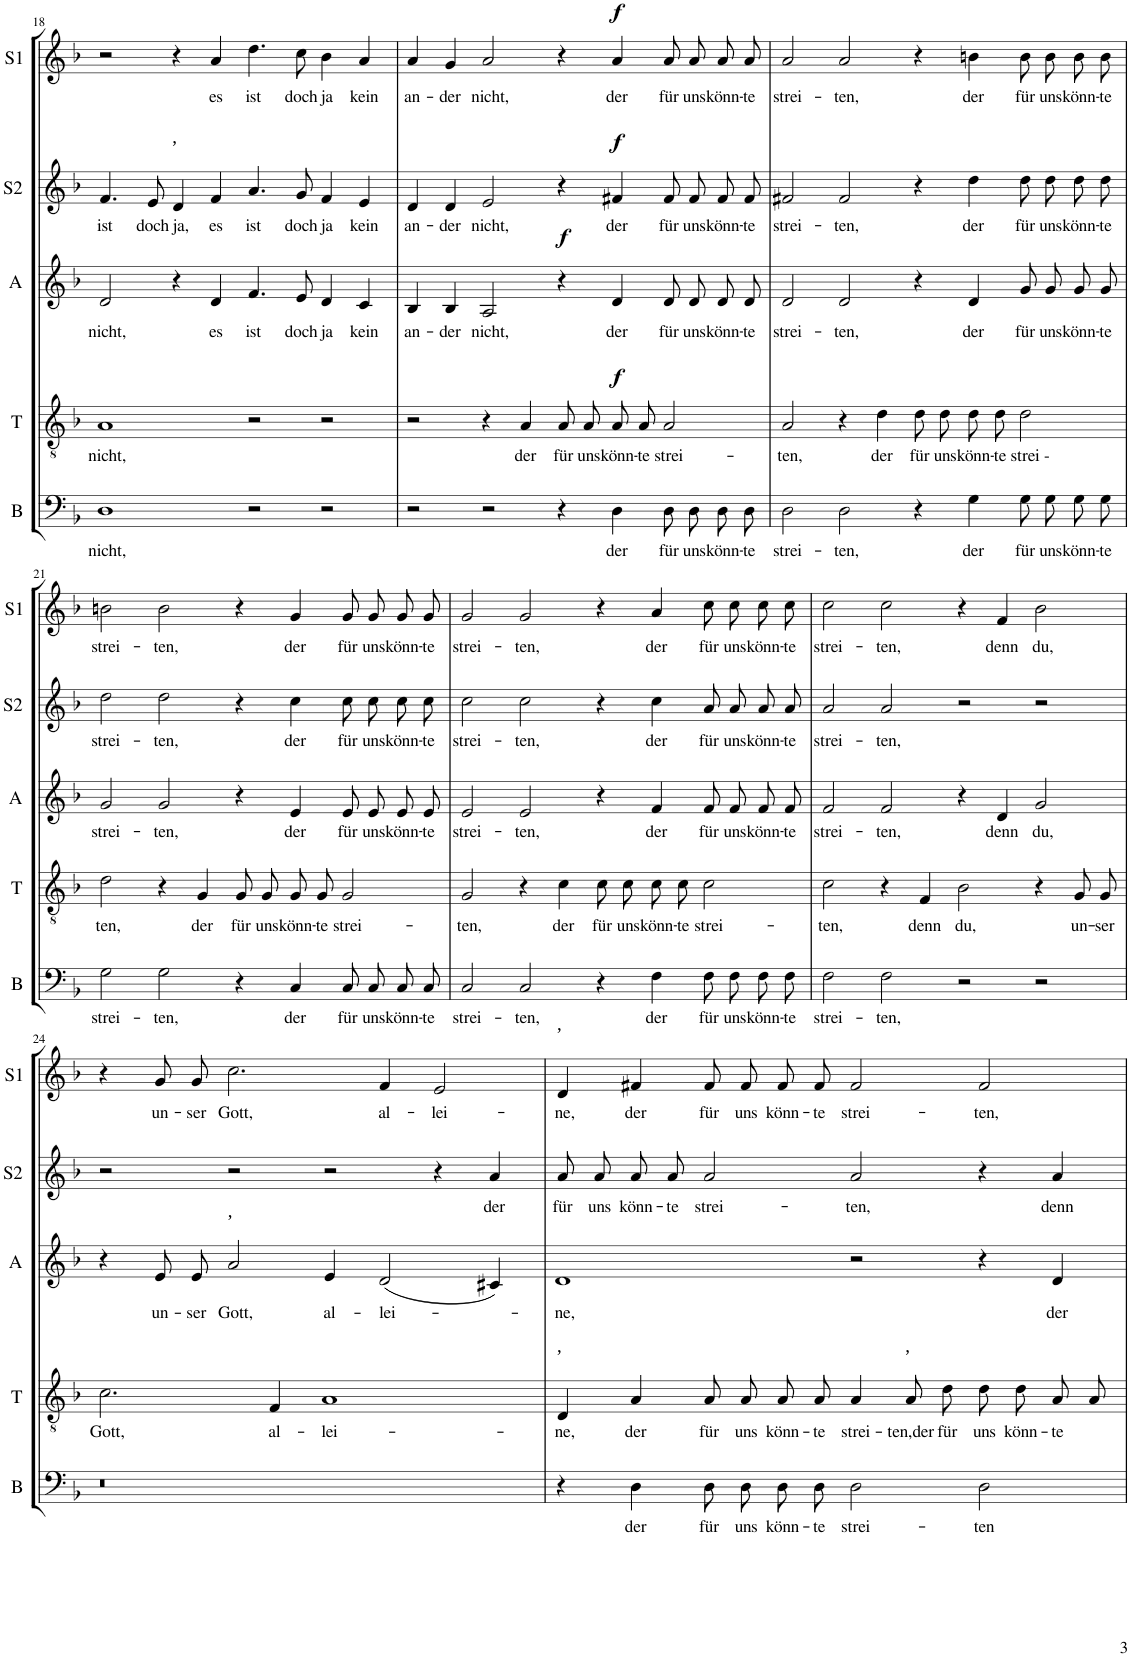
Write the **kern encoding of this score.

**kern	**text	**kern	**text	**dynam	**kern	**text	**dynam	**kern	**text	**dynam	**kern	**text	**dynam
*part5	*part5	*part4	*part4	*part4	*part3	*part3	*part3	*part2	*part2	*part2	*part1	*part1	*part1
*staff5	*staff5	*staff4	*staff4	*staff4	*staff3	*staff3	*staff3	*staff2	*staff2	*staff2	*staff1	*staff1	*staff1
*I"Baß	*	*I"Tenor	*	*	*I"Alt	*	*	*I"Sopran 2	*	*	*I"Sopran 1	*	*
*I'B	*	*I'T	*	*	*I'A	*	*	*I'S2	*	*	*I'S1	*	*
!!LO:PB:g=z
*clefF4	*	*clefGv2	*	*	*clefG2	*	*	*clefG2	*	*	*clefG2	*	*
*k[b-]	*	*k[b-]	*	*	*k[b-]	*	*	*k[b-]	*	*	*k[b-]	*	*
=18	=18	=18	=18	=18	=18	=18	=18	=18	=18	=18	=18	=18	=18
!	!LO:LY:b	!	!LO:LY:b	!	!	!LO:LY:b	!	!	!LO:LY:b	!	!	!	!
1D	nicht,	1A	nicht,	.	2d/	nicht,	.	4.f/	ist	.	2r	.	.
!	!	!	!	!	!	!	!	!	!LO:LY:b	!	!	!	!
.	.	.	.	.	.	.	.	8e/	doch	.	.	.	.
!	!	!	!	!	!	!	!	!LO:TX:a:t=,	!	!	!	!	!
!	!	!	!	!	!	!	!	!	!LO:LY:b	!	!	!	!
.	.	.	.	.	4r	.	.	4d/	ja,	.	4r	.	.
!	!	!	!	!	!	!LO:LY:b	!	!	!LO:LY:b	!	!	!LO:LY:b	!
.	.	.	.	.	4d/	es	.	4f/	es	.	4a/	es	.
!	!	!	!	!	!	!LO:LY:b	!	!	!LO:LY:b	!	!	!LO:LY:b	!
2r	.	2r	.	.	4.f/	ist	.	4.a/	ist	.	4.dd\	ist	.
!	!	!	!	!	!	!LO:LY:b	!	!	!LO:LY:b	!	!	!LO:LY:b	!
.	.	.	.	.	8e/	doch	.	8g/	doch	.	8cc\	doch	.
!	!	!	!	!	!	!LO:LY:b	!	!	!LO:LY:b	!	!	!LO:LY:b	!
2r	.	2r	.	.	4d/	ja	.	4f/	ja	.	4b-\	ja	.
!	!	!	!	!	!	!LO:LY:b	!	!	!LO:LY:b	!	!	!LO:LY:b	!
.	.	.	.	.	4c/	kein	.	4e/	kein	.	4a/	kein	.
=19	=19	=19	=19	=19	=19	=19	=19	=19	=19	=19	=19	=19	=19
!	!	!	!	!	!	!LO:LY:b	!	!	!LO:LY:b	!	!	!LO:LY:b	!
2r	.	2r	.	.	4B-/	an-	.	4d/	an-	.	4a/	an-	.
!	!	!	!	!	!	!LO:LY:b	!	!	!LO:LY:b	!	!	!LO:LY:b	!
.	.	.	.	.	4B-/	-der	.	4d/	-der	.	4g/	-der	.
!	!	!	!	!	!	!LO:LY:b	!	!	!LO:LY:b	!	!	!LO:LY:b	!
2r	.	4r	.	.	2A/	nicht,	.	2e/	nicht,	.	2a/	nicht,	.
!	!	!	!LO:LY:b	!	!	!	!	!	!	!	!	!	!
.	.	4A/	der	.	.	.	.	.	.	.	.	.	.
!	!	!	!LO:LY:b	!	!	!	!LO:DY:a	!	!	!	!	!	!
4r	.	8A/	für	.	4r	.	f	4r	.	.	4r	.	.
!	!	!	!LO:LY:b	!	!	!	!	!	!	!	!	!	!
.	.	8A/	uns	.	.	.	.	.	.	.	.	.	.
!	!LO:LY:b	!	!LO:LY:b	!LO:DY:a	!	!LO:LY:b	!	!	!LO:LY:b	!LO:DY:a	!	!LO:LY:b	!LO:DY:a
4D\	der	8A/	könn-	f	4d/	der	.	4f#X/	der	f	4a/	der	f
!	!	!	!LO:LY:b	!	!	!	!	!	!	!	!	!	!
.	.	8A/	-te	.	.	.	.	.	.	.	.	.	.
!	!LO:LY:b	!	!LO:LY:b	!	!	!LO:LY:b	!	!	!LO:LY:b	!	!	!LO:LY:b	!
8D\	für	2A/	strei-	.	8d/	für	.	8f#/	für	.	8a/	für	.
!	!LO:LY:b	!	!	!	!	!LO:LY:b	!	!	!LO:LY:b	!	!	!LO:LY:b	!
8D\	uns	.	.	.	8d/	uns	.	8f#/	uns	.	8a/	uns	.
!	!LO:LY:b	!	!	!	!	!LO:LY:b	!	!	!LO:LY:b	!	!	!LO:LY:b	!
8D\	könn-	.	.	.	8d/	könn-	.	8f#/	könn-	.	8a/	könn-	.
!	!LO:LY:b	!	!	!	!	!LO:LY:b	!	!	!LO:LY:b	!	!	!LO:LY:b	!
8D\	-te	.	.	.	8d/	-te	.	8f#/	-te	.	8a/	-te	.
=20	=20	=20	=20	=20	=20	=20	=20	=20	=20	=20	=20	=20	=20
!	!LO:LY:b	!	!LO:LY:b	!	!	!LO:LY:b	!	!	!LO:LY:b	!	!	!LO:LY:b	!
2D\	strei-	2A/	-ten,	.	2d/	strei-	.	2f#X/	strei-	.	2a/	strei-	.
!	!LO:LY:b	!	!	!	!	!LO:LY:b	!	!	!LO:LY:b	!	!	!LO:LY:b	!
2D\	-ten,	4r	.	.	2d/	-ten,	.	2f#/	-ten,	.	2a/	-ten,	.
!	!	!	!LO:LY:b	!	!	!	!	!	!	!	!	!	!
.	.	4d\	der	.	.	.	.	.	.	.	.	.	.
!	!	!	!LO:LY:b	!	!	!	!	!	!	!	!	!	!
4r	.	8d\	für	.	4r	.	.	4r	.	.	4r	.	.
!	!	!	!LO:LY:b	!	!	!	!	!	!	!	!	!	!
.	.	8d\	uns	.	.	.	.	.	.	.	.	.	.
!	!LO:LY:b	!	!LO:LY:b	!	!	!LO:LY:b	!	!	!LO:LY:b	!	!	!LO:LY:b	!
4G\	der	8d\	könn-	.	4d/	der	.	4dd\	der	.	4bn\	der	.
!	!	!	!LO:LY:b	!	!	!	!	!	!	!	!	!	!
.	.	8d\	-te	.	.	.	.	.	.	.	.	.	.
!	!LO:LY:b	!	!LO:LY:b	!	!	!LO:LY:b	!	!	!LO:LY:b	!	!	!LO:LY:b	!
8G\	für	2d\	strei -	.	8g/	für	.	8dd\	für	.	8b\	für	.
!	!LO:LY:b	!	!	!	!	!LO:LY:b	!	!	!LO:LY:b	!	!	!LO:LY:b	!
8G\	uns	.	.	.	8g/	uns	.	8dd\	uns	.	8b\	uns	.
!	!LO:LY:b	!	!	!	!	!LO:LY:b	!	!	!LO:LY:b	!	!	!LO:LY:b	!
8G\	könn-	.	.	.	8g/	könn-	.	8dd\	könn-	.	8b\	könn-	.
!	!LO:LY:b	!	!	!	!	!LO:LY:b	!	!	!LO:LY:b	!	!	!LO:LY:b	!
8G\	-te	.	.	.	8g/	-te	.	8dd\	-te	.	8b\	-te	.
!!LO:LB:g=z
=21	=21	=21	=21	=21	=21	=21	=21	=21	=21	=21	=21	=21	=21
!	!LO:LY:b	!	!LO:LY:b	!	!	!LO:LY:b	!	!	!LO:LY:b	!	!	!LO:LY:b	!
2G\	strei-	2d\	ten,	.	2g/	strei-	.	2dd\	strei-	.	2bn\	strei-	.
!	!LO:LY:b	!	!	!	!	!LO:LY:b	!	!	!LO:LY:b	!	!	!LO:LY:b	!
2G\	-ten,	4r	.	.	2g/	-ten,	.	2dd\	-ten,	.	2b\	-ten,	.
!	!	!	!LO:LY:b	!	!	!	!	!	!	!	!	!	!
.	.	4G/	der	.	.	.	.	.	.	.	.	.	.
!	!	!	!LO:LY:b	!	!	!	!	!	!	!	!	!	!
4r	.	8G/	für	.	4r	.	.	4r	.	.	4r	.	.
!	!	!	!LO:LY:b	!	!	!	!	!	!	!	!	!	!
.	.	8G/	uns	.	.	.	.	.	.	.	.	.	.
!	!LO:LY:b	!	!LO:LY:b	!	!	!LO:LY:b	!	!	!LO:LY:b	!	!	!LO:LY:b	!
4C/	der	8G/	könn-	.	4e/	der	.	4cc\	der	.	4g/	der	.
!	!	!	!LO:LY:b	!	!	!	!	!	!	!	!	!	!
.	.	8G/	-te	.	.	.	.	.	.	.	.	.	.
!	!LO:LY:b	!	!LO:LY:b	!	!	!LO:LY:b	!	!	!LO:LY:b	!	!	!LO:LY:b	!
8C/	für	2G/	strei-	.	8e/	für	.	8cc\	für	.	8g/	für	.
!	!LO:LY:b	!	!	!	!	!LO:LY:b	!	!	!LO:LY:b	!	!	!LO:LY:b	!
8C/	uns	.	.	.	8e/	uns	.	8cc\	uns	.	8g/	uns	.
!	!LO:LY:b	!	!	!	!	!LO:LY:b	!	!	!LO:LY:b	!	!	!LO:LY:b	!
8C/	könn-	.	.	.	8e/	könn-	.	8cc\	könn-	.	8g/	könn-	.
!	!LO:LY:b	!	!	!	!	!LO:LY:b	!	!	!LO:LY:b	!	!	!LO:LY:b	!
8C/	-te	.	.	.	8e/	-te	.	8cc\	-te	.	8g/	-te	.
=22	=22	=22	=22	=22	=22	=22	=22	=22	=22	=22	=22	=22	=22
!	!LO:LY:b	!	!LO:LY:b	!	!	!LO:LY:b	!	!	!LO:LY:b	!	!	!LO:LY:b	!
2C/	strei-	2G/	-ten,	.	2e/	strei-	.	2cc\	strei-	.	2g/	strei-	.
!	!LO:LY:b	!	!	!	!	!LO:LY:b	!	!	!LO:LY:b	!	!	!LO:LY:b	!
2C/	-ten,	4r	.	.	2e/	-ten,	.	2cc\	-ten,	.	2g/	-ten,	.
!	!	!	!LO:LY:b	!	!	!	!	!	!	!	!	!	!
.	.	4c\	der	.	.	.	.	.	.	.	.	.	.
!	!	!	!LO:LY:b	!	!	!	!	!	!	!	!	!	!
4r	.	8c\	für	.	4r	.	.	4r	.	.	4r	.	.
!	!	!	!LO:LY:b	!	!	!	!	!	!	!	!	!	!
.	.	8c\	uns	.	.	.	.	.	.	.	.	.	.
!	!LO:LY:b	!	!LO:LY:b	!	!	!LO:LY:b	!	!	!LO:LY:b	!	!	!LO:LY:b	!
4F\	der	8c\	könn-	.	4f/	der	.	4cc\	der	.	4a/	der	.
!	!	!	!LO:LY:b	!	!	!	!	!	!	!	!	!	!
.	.	8c\	-te	.	.	.	.	.	.	.	.	.	.
!	!LO:LY:b	!	!LO:LY:b	!	!	!LO:LY:b	!	!	!LO:LY:b	!	!	!LO:LY:b	!
8F\	für	2c\	strei-	.	8f/	für	.	8a/	für	.	8cc\	für	.
!	!LO:LY:b	!	!	!	!	!LO:LY:b	!	!	!LO:LY:b	!	!	!LO:LY:b	!
8F\	uns	.	.	.	8f/	uns	.	8a/	uns	.	8cc\	uns	.
!	!LO:LY:b	!	!	!	!	!LO:LY:b	!	!	!LO:LY:b	!	!	!LO:LY:b	!
8F\	könn-	.	.	.	8f/	könn-	.	8a/	könn-	.	8cc\	könn-	.
!	!LO:LY:b	!	!	!	!	!LO:LY:b	!	!	!LO:LY:b	!	!	!LO:LY:b	!
8F\	-te	.	.	.	8f/	-te	.	8a/	-te	.	8cc\	-te	.
=23	=23	=23	=23	=23	=23	=23	=23	=23	=23	=23	=23	=23	=23
!	!LO:LY:b	!	!LO:LY:b	!	!	!LO:LY:b	!	!	!LO:LY:b	!	!	!LO:LY:b	!
2F\	strei-	2c\	-ten,	.	2f/	strei-	.	2a/	strei-	.	2cc\	strei-	.
!	!LO:LY:b	!	!	!	!	!LO:LY:b	!	!	!LO:LY:b	!	!	!LO:LY:b	!
2F\	-ten,	4r	.	.	2f/	-ten,	.	2a/	-ten,	.	2cc\	-ten,	.
!	!	!	!LO:LY:b	!	!	!	!	!	!	!	!	!	!
.	.	4F/	denn	.	.	.	.	.	.	.	.	.	.
!	!	!	!LO:LY:b	!	!	!	!	!	!	!	!	!	!
2r	.	2B-\	du,	.	4r	.	.	2r	.	.	4r	.	.
!	!	!	!	!	!	!LO:LY:b	!	!	!	!	!	!LO:LY:b	!
.	.	.	.	.	4d/	denn	.	.	.	.	4f/	denn	.
!	!	!	!	!	!	!LO:LY:b	!	!	!	!	!	!LO:LY:b	!
2r	.	4r	.	.	2g/	du,	.	2r	.	.	2b-\	du,	.
!	!	!	!LO:LY:b	!	!	!	!	!	!	!	!	!	!
.	.	8G/	un-	.	.	.	.	.	.	.	.	.	.
!	!	!	!LO:LY:b	!	!	!	!	!	!	!	!	!	!
.	.	8G/	-ser	.	.	.	.	.	.	.	.	.	.
!!LO:LB:g=z
=24	=24	=24	=24	=24	=24	=24	=24	=24	=24	=24	=24	=24	=24
!	!	!	!LO:LY:b	!	!	!	!	!	!	!	!	!	!
1r	.	2.c\	Gott,	.	4r	.	.	2r	.	.	4r	.	.
!	!	!	!	!	!	!LO:LY:b	!	!	!	!	!	!LO:LY:b	!
.	.	.	.	.	8e/	un-	.	.	.	.	8g/	un-	.
!	!	!	!	!	!	!LO:LY:b	!	!	!	!	!	!LO:LY:b	!
.	.	.	.	.	8e/	-ser	.	.	.	.	8g/	-ser	.
!	!	!	!	!	!LO:TX:a:t=,	!	!	!	!	!	!	!	!
!	!	!	!	!	!	!LO:LY:b	!	!	!	!	!	!LO:LY:b	!
.	.	.	.	.	2a/	Gott,	.	2r	.	.	[2cc\	Gott,	.
!	!	!	!LO:LY:b	!	!	!	!	!	!	!	!	!	!
.	.	4F/	al-	.	.	.	.	.	.	.	.	.	.
!	!	!	!LO:LY:b	!	!	!LO:LY:b	!	!	!	!	!	!	!
1ryy	.	1A	-lei-	.	4e/	al-	.	2r	.	.	4ryy	.	.
!	!	!	!	!	!	!LO:LY:b	!	!	!	!	!	!LO:LY:b	!
.	.	.	.	.	(<2d/	-lei-	.	.	.	.	4f/	al-	.
!	!	!	!	!	!	!	!	!	!	!	!	!LO:LY:b	!
.	.	.	.	.	.	.	.	4r	.	.	2e/	-lei-	.
!	!	!	!	!	!	!	!	!	!LO:LY:b	!	!	!	!
.	.	.	.	.	4c#X/)	.	.	4a/	der	.	.	.	.
=25	=25	=25	=25	=25	=25	=25	=25	=25	=25	=25	=25	=25	=25
!	!	!	!	!	!	!	!	!	!	!	!LO:TX:a:t=,	!	!
!	!	!LO:TX:a:t=,	!	!	!	!	!	!	!	!	!	!	!
!	!	!	!LO:LY:b	!	!	!LO:LY:b	!	!	!LO:LY:b	!	!	!LO:LY:b	!
4r	.	4D/	-ne,	.	1d	-ne,	.	8a/	für	.	4d/	-ne,	.
!	!	!	!	!	!	!	!	!	!LO:LY:b	!	!	!	!
.	.	.	.	.	.	.	.	8a/	uns	.	.	.	.
!	!LO:LY:b	!	!LO:LY:b	!	!	!	!	!	!LO:LY:b	!	!	!	!
4D\	der	4A/	der	.	.	.	.	8a/	könn-	.	4cc\]	.	.
!	!	!	!	!	!	!	!	!	!LO:LY:b	!	!	!	!
.	.	.	.	.	.	.	.	8a/	-te	.	.	.	.
!	!LO:LY:b	!	!LO:LY:b	!	!	!	!	!	!LO:LY:b	!	!	!LO:LY:b	!
8D\	für	8A/	für	.	.	.	.	2a/	strei-	.	4f#X/	der	.
!	!LO:LY:b	!	!LO:LY:b	!	!	!	!	!	!	!	!	!	!
8D\	uns	8A/	uns	.	.	.	.	.	.	.	.	.	.
!	!LO:LY:b	!	!LO:LY:b	!	!	!	!	!	!	!	!	!LO:LY:b	!
8D\	könn-	8A/	könn-	.	.	.	.	.	.	.	8f#/	für	.
!	!LO:LY:b	!	!LO:LY:b	!	!	!	!	!	!	!	!	!LO:LY:b	!
8D\	-te	8A/	-te	.	.	.	.	.	.	.	8f#/	uns	.
!	!LO:LY:b	!	!LO:LY:b	!	!	!	!	!	!LO:LY:b	!	!	!LO:LY:b	!
2D\	strei-	4A/	strei-	.	2r	.	.	2a/	-ten,	.	8f#/	könn-	.
!	!	!	!	!	!	!	!	!	!	!	!	!LO:LY:b	!
.	.	.	.	.	.	.	.	.	.	.	8f#/	-te	.
!	!	!LO:TX:a:t=,	!	!	!	!	!	!	!	!	!	!	!
!	!	!	!LO:LY:b	!	!	!	!	!	!	!	!	!LO:LY:b	!
.	.	8A/	-ten,der	.	.	.	.	.	.	.	2f#/	strei-	.
!	!	!	!LO:LY:b	!	!	!	!	!	!	!	!	!	!
.	.	8d\	für	.	.	.	.	.	.	.	.	.	.
!	!LO:LY:b	!	!LO:LY:b	!	!	!	!	!	!	!	!	!	!
2D\	-ten	8d\	uns	.	4r	.	.	4r	.	.	.	.	.
!	!	!	!LO:LY:b	!	!	!	!	!	!	!	!	!	!
.	.	8d\	könn-	.	.	.	.	.	.	.	.	.	.
!	!	!	!LO:LY:b	!	!	!LO:LY:b	!	!	!LO:LY:b	!	!	!LO:LY:b	!
.	.	8A/	-te	.	4d/	der	.	4a/	denn	.	2f#/	-ten,	.
.	.	8A/	.	.	.	.	.	.	.	.	.	.	.
4ryy	.	4ryy	.	.	4ryy	.	.	4ryy	.	.	.	.	.
=	=	=	=	=	=	=	=	=	=	=	=	=	=
*-	*-	*-	*-	*-	*-	*-	*-	*-	*-	*-	*-	*-	*-
